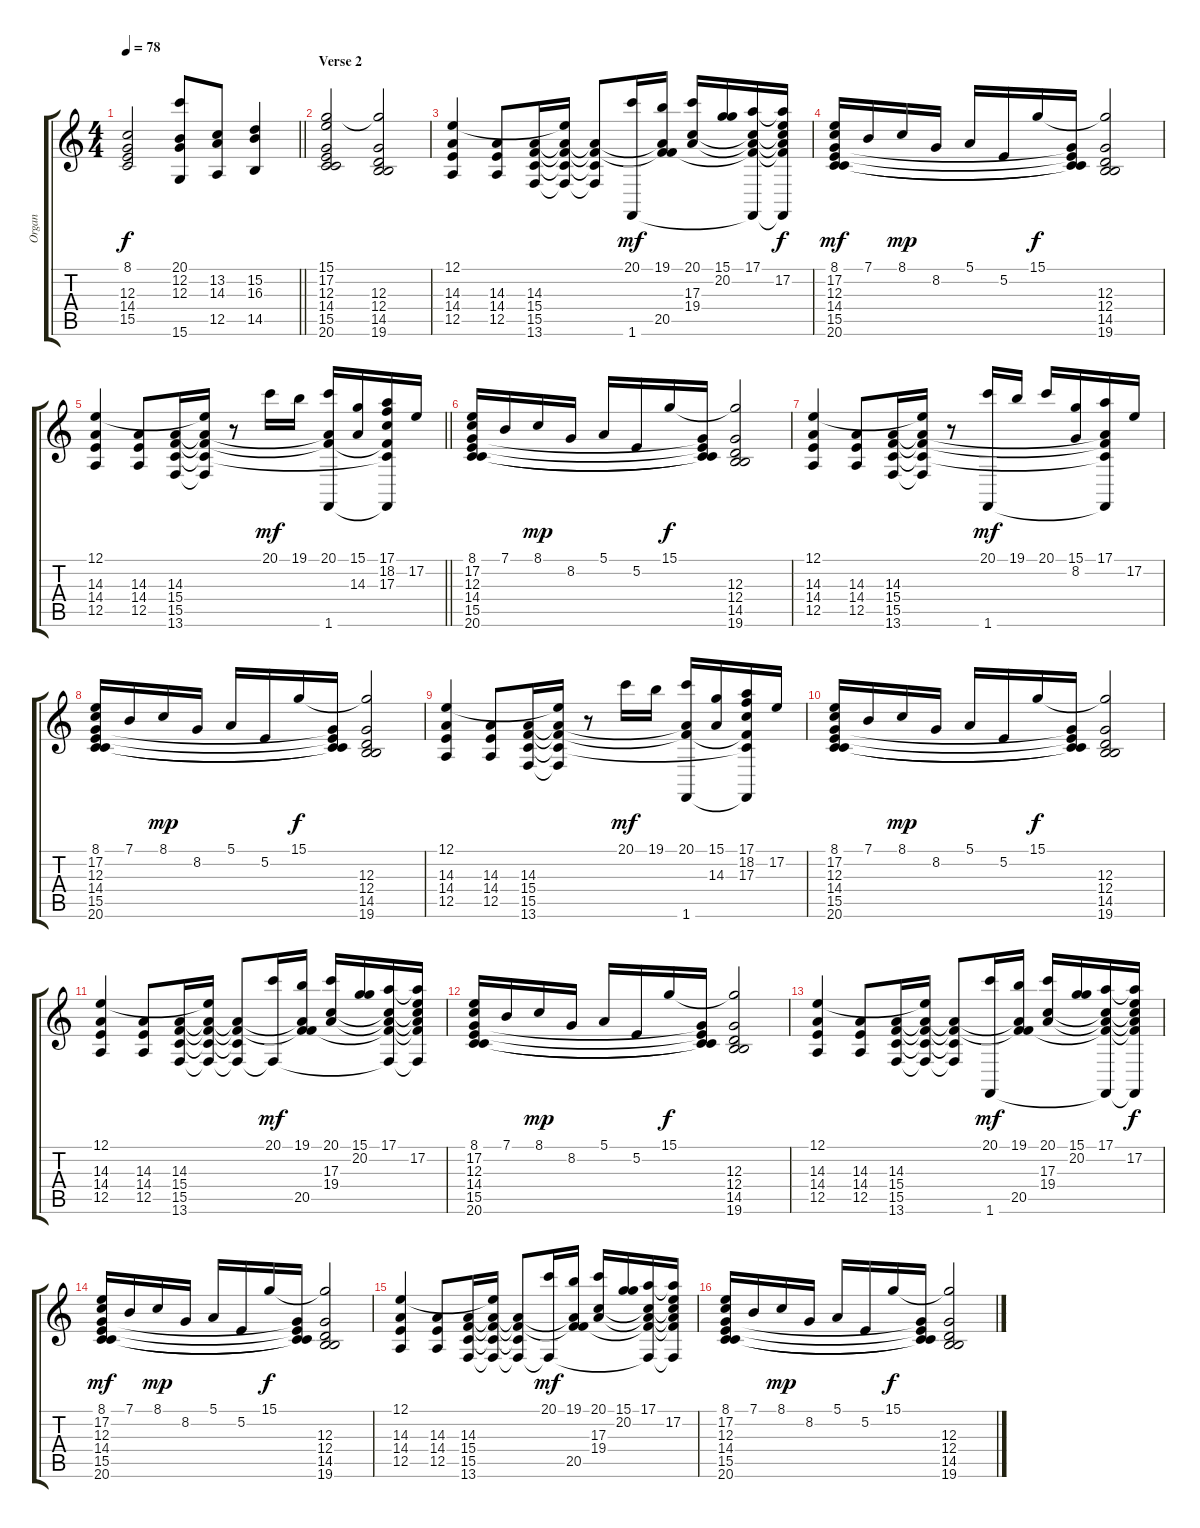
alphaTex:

\track ("Organ" "Organ") {instrument rockorgan}
\staff {score tabs}
\tuning (E4 B3 G3 D3 A2 E2) {hide}
\ts (4 4)
\tempo 78
\clef g2
\barLineRight lightlight
\ks c
(8.1{t} 12.3{t} 14.4{t} 15.5{t}).2{dy f} (20.1 12.2 12.3 15.6).8 (13.2 14.3 12.5).8 (15.2 16.3 14.5).4 |
\section ("" "Verse 2")
(15.1 17.2 12.3 14.4 15.5 20.6).2 (15.1{t} 12.3 12.4 14.5 19.6).2 |
(12.1 14.3 14.4 12.5).4 (14.3 14.4 12.5).8 (14.3 15.4 15.5 13.6).16 (12.1{t} 14.3{t} 15.4{t} 15.5{t} 13.6{t}).16 (14.3{t} 15.4{t} 15.5{t} 13.6{t}).8 (20.1 1.6).16{dy mf} (19.1 14.3{t} 15.4{t} 20.5).16 (20.1 17.3 19.4).16 (15.1 20.2).16 (17.1 17.3{t} 19.4{t} 20.5{t} 1.6{t}).16 (17.1{t} 17.2 17.3{t} 19.4{t} 20.5{t} 1.6{t}).16{dy f} |
(8.1 17.2 12.3 14.4 15.5 20.6).16{dy mf} 7.1.16 8.1.16{dy mp} 8.2.16 5.1.16 5.2.16 15.1.16{dy f} (12.3{t} 14.4{t} 15.5{t} 20.6{t}).16 (15.1{t} 12.3 12.4 14.5 19.6).2 |
\barLineRight lightlight
(12.1 14.3 14.4 12.5).4 (14.3 14.4 12.5).8 (14.3 15.4 15.5 13.6).16 (12.1{t} 14.3{t} 15.4{t} 15.5{t} 13.6{t}).16 r.8 20.1.16{dy mf} 19.1.16 (20.1 14.3{t} 15.4{t} 1.6).16 (15.1 14.3).16 (17.1 18.2 17.3 15.4{t} 15.5{t} 1.6{t}).16 17.2.16 |
(8.1 17.2 12.3 14.4 15.5 20.6).16 7.1.16 8.1.16{dy mp} 8.2.16 5.1.16 5.2.16 15.1.16{dy f} (12.3{t} 14.4{t} 15.5{t} 20.6{t}).16 (15.1{t} 12.3 12.4 14.5 19.6).2 |
(12.1 14.3 14.4 12.5).4 (14.3 14.4 12.5).8 (14.3 15.4 15.5 13.6).16 (12.1{t} 14.3{t} 15.4{t} 15.5{t} 13.6{t}).16 r.8 (20.1 1.6).16{dy mf} 19.1.16 20.1.16 (15.1 8.2).16 (17.1 14.3{t} 15.4{t} 15.5{t} 1.6{t}).16 17.2.16 |
(8.1 17.2 12.3 14.4 15.5 20.6).16 7.1.16 8.1.16{dy mp} 8.2.16 5.1.16 5.2.16 15.1.16{dy f} (12.3{t} 14.4{t} 15.5{t} 20.6{t}).16 (15.1{t} 12.3 12.4 14.5 19.6).2 |
(12.1 14.3 14.4 12.5).4 (14.3 14.4 12.5).8 (14.3 15.4 15.5 13.6).16 (12.1{t} 14.3{t} 15.4{t} 15.5{t} 13.6{t}).16 r.8 20.1.16{dy mf} 19.1.16 (20.1 14.3{t} 15.4{t} 1.6).16 (15.1 14.3).16 (17.1 18.2 17.3 15.4{t} 15.5{t} 1.6{t}).16 17.2.16 |
(8.1 17.2 12.3 14.4 15.5 20.6).16 7.1.16 8.1.16{dy mp} 8.2.16 5.1.16 5.2.16 15.1.16{dy f} (12.3{t} 14.4{t} 15.5{t} 20.6{t}).16 (15.1{t} 12.3 12.4 14.5 19.6).2 |
(12.1 14.3 14.4 12.5).4 (14.3 14.4 12.5).8 (14.3 15.4 15.5 13.6).16 (12.1{t} 14.3{t} 15.4{t} 15.5{t} 13.6{t}).16 (14.3{t} 15.4{t} 15.5{t} 13.6{t}).8 (20.1 13.6{t}).16{dy mf} (19.1 14.3{t} 15.4{t} 20.5).16 (20.1 17.3 19.4).16 (15.1 20.2).16 (17.1 17.3{t} 19.4{t} 20.5{t} 13.6{t}).16 (17.1{t} 17.2 17.3{t} 19.4{t} 20.5{t} 13.6{t}).16 |
(8.1 17.2 12.3 14.4 15.5 20.6).16 7.1.16 8.1.16{dy mp} 8.2.16 5.1.16 5.2.16 15.1.16{dy f} (12.3{t} 14.4{t} 15.5{t} 20.6{t}).16 (15.1{t} 12.3 12.4 14.5 19.6).2 |
(12.1 14.3 14.4 12.5).4 (14.3 14.4 12.5).8 (14.3 15.4 15.5 13.6).16 (12.1{t} 14.3{t} 15.4{t} 15.5{t} 13.6{t}).16 (14.3{t} 15.4{t} 15.5{t} 13.6{t}).8 (20.1 1.6).16{dy mf} (19.1 14.3{t} 15.4{t} 20.5).16 (20.1 17.3 19.4).16 (15.1 20.2).16 (17.1 17.3{t} 19.4{t} 20.5{t} 1.6{t}).16 (17.1{t} 17.2 17.3{t} 19.4{t} 20.5{t} 1.6{t}).16{dy f} |
(8.1 17.2 12.3 14.4 15.5 20.6).16{dy mf} 7.1.16 8.1.16{dy mp} 8.2.16 5.1.16 5.2.16 15.1.16{dy f} (12.3{t} 14.4{t} 15.5{t} 20.6{t}).16 (15.1{t} 12.3 12.4 14.5 19.6).2 |
(12.1 14.3 14.4 12.5).4 (14.3 14.4 12.5).8 (14.3 15.4 15.5 13.6).16 (12.1{t} 14.3{t} 15.4{t} 15.5{t} 13.6{t}).16 (14.3{t} 15.4{t} 15.5{t} 13.6{t}).8 (20.1 13.6{t}).16{dy mf} (19.1 14.3{t} 15.4{t} 20.5).16 (20.1 17.3 19.4).16 (15.1 20.2).16 (17.1 17.3{t} 19.4{t} 20.5{t} 13.6{t}).16 (17.1{t} 17.2 17.3{t} 19.4{t} 20.5{t} 13.6{t}).16 |
(8.1 17.2 12.3 14.4 15.5 20.6).16 7.1.16 8.1.16{dy mp} 8.2.16 5.1.16 5.2.16 15.1.16{dy f} (12.3{t} 14.4{t} 15.5{t} 20.6{t}).16 (15.1{t} 12.3 12.4 14.5 19.6).2
